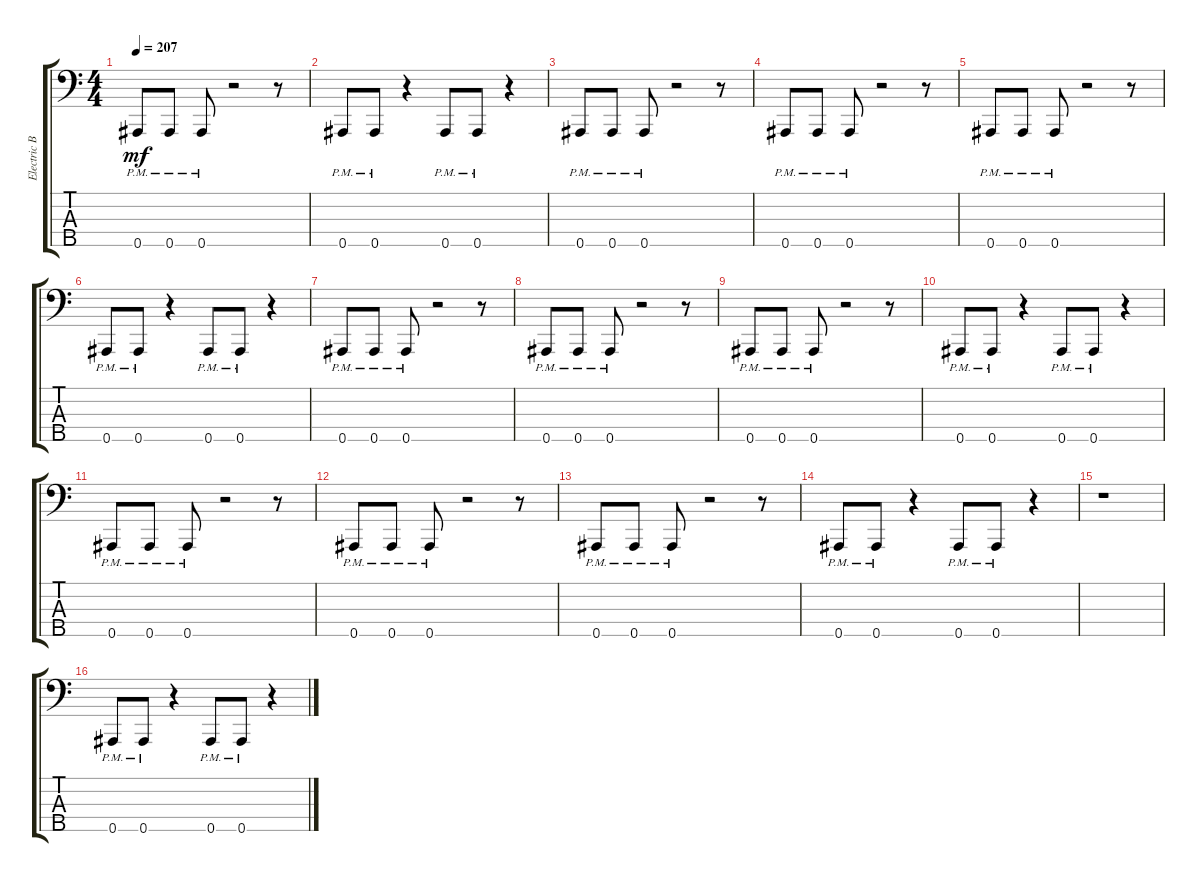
\track ("Electric Bass" "Electric B") {instrument electricbassfinger}
\staff {score tabs}
\tuning (F2 Db2 Ab1 Eb1 Bb0) {hide}
\ts (4 4)
\tempo 207
\clef f4
\ks c
0.5{pm}.8{dy mf} 0.5{pm}.8 0.5{pm}.8 r.2 r.8 |
0.5{pm}.8 0.5{pm}.8 r.4 0.5{pm}.8 0.5{pm}.8 r.4 |
0.5{pm}.8 0.5{pm}.8 0.5{pm}.8 r.2 r.8 |
0.5{pm}.8 0.5{pm}.8 0.5{pm}.8 r.2 r.8 |
0.5{pm}.8 0.5{pm}.8 0.5{pm}.8 r.2 r.8 |
0.5{pm}.8 0.5{pm}.8 r.4 0.5{pm}.8 0.5{pm}.8 r.4 |
0.5{pm}.8 0.5{pm}.8 0.5{pm}.8 r.2 r.8 |
0.5{pm}.8 0.5{pm}.8 0.5{pm}.8 r.2 r.8 |
0.5{pm}.8 0.5{pm}.8 0.5{pm}.8 r.2 r.8 |
0.5{pm}.8 0.5{pm}.8 r.4 0.5{pm}.8 0.5{pm}.8 r.4 |
0.5{pm}.8 0.5{pm}.8 0.5{pm}.8 r.2 r.8 |
0.5{pm}.8 0.5{pm}.8 0.5{pm}.8 r.2 r.8 |
0.5{pm}.8 0.5{pm}.8 0.5{pm}.8 r.2 r.8 |
0.5{pm}.8 0.5{pm}.8 r.4 0.5{pm}.8 0.5{pm}.8 r.4 |
r.1 |
0.5{pm}.8 0.5{pm}.8 r.4 0.5{pm}.8 0.5{pm}.8 r.4
